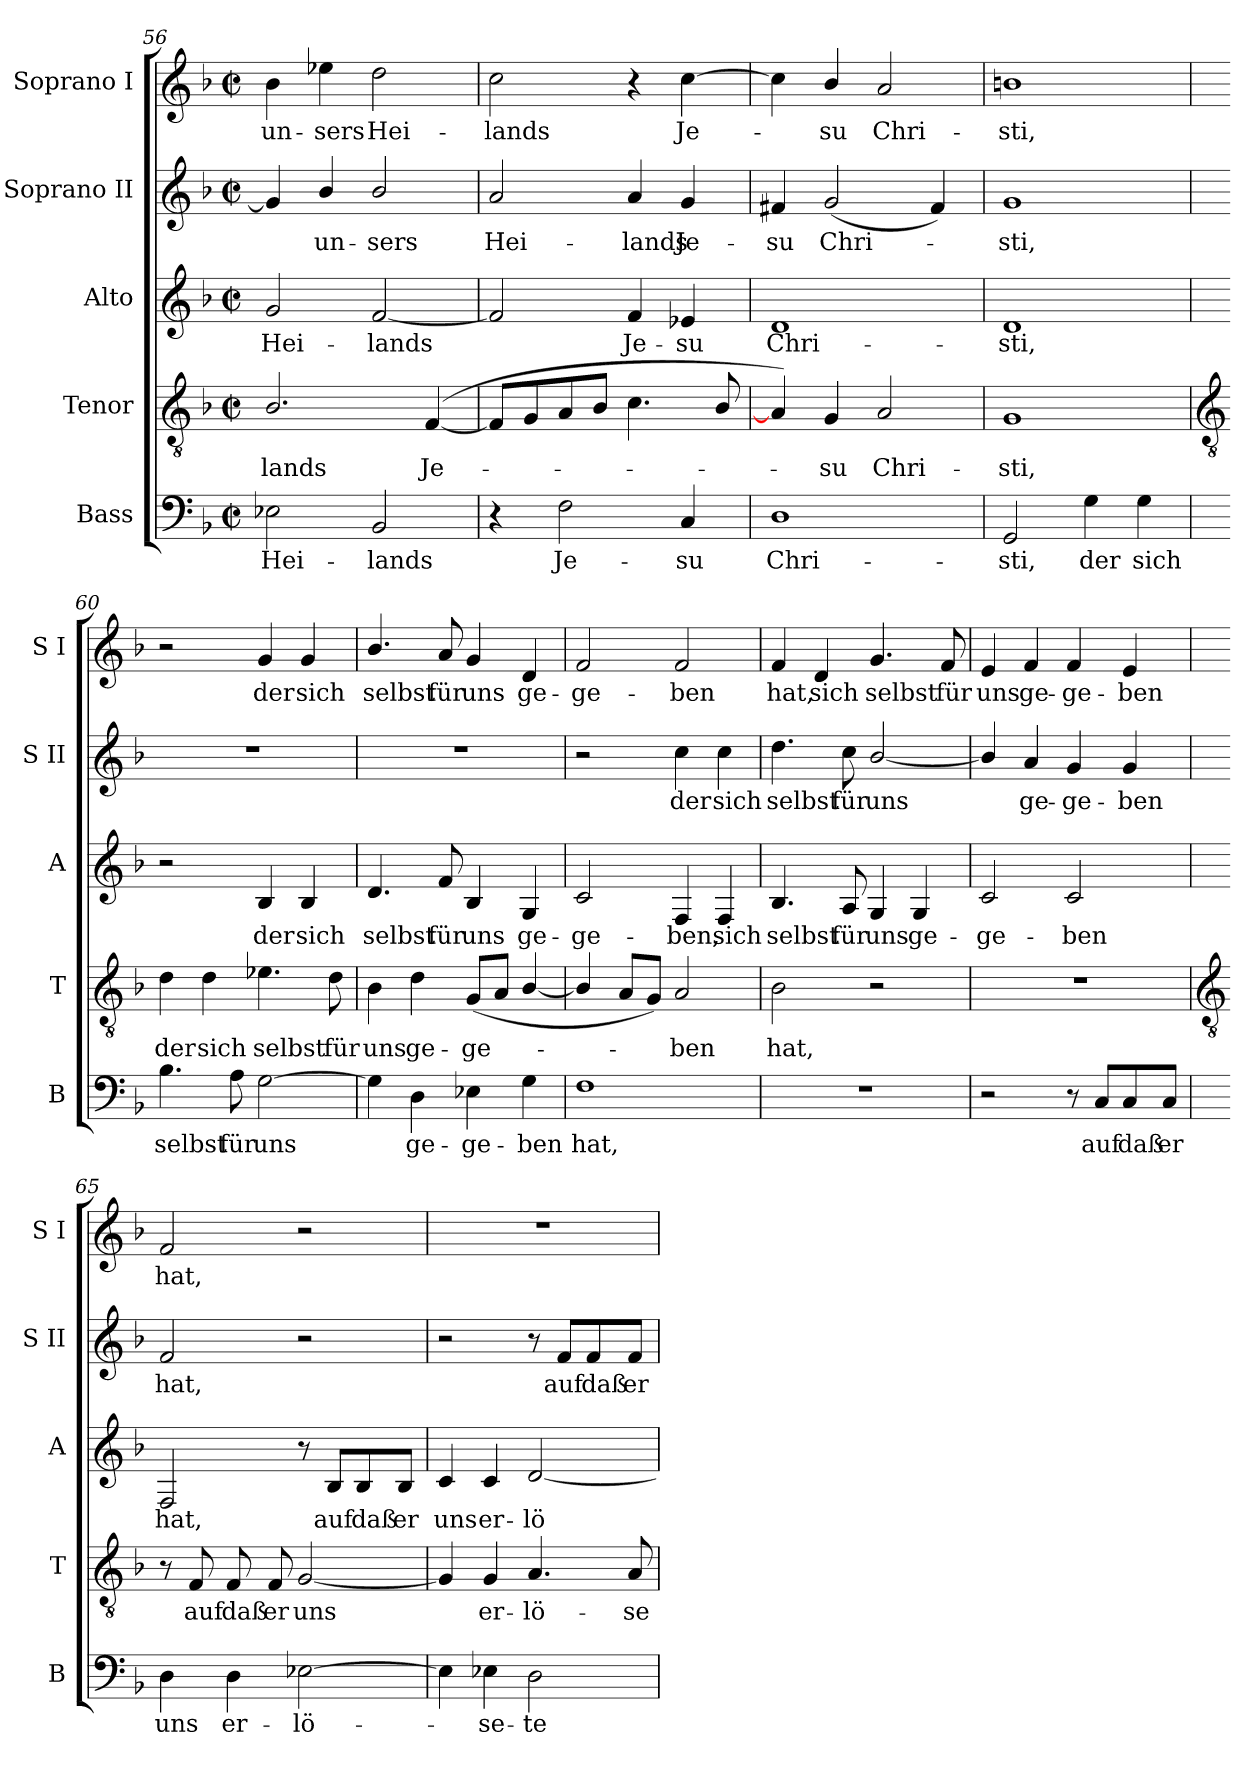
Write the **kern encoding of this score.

**kern	**text	**kern	**text	**kern	**text	**kern	**text	**kern	**text
*part5	*part5	*part4	*part4	*part3	*part3	*part2	*part2	*part1	*part1
*staff5	*staff5	*staff4	*staff4	*staff3	*staff3	*staff2	*staff2	*staff1	*staff1
*I"Bass	*	*I"Tenor	*	*I"Alto	*	*I"Soprano II	*	*I"Soprano I	*
*I'B	*	*I'T	*	*I'A	*	*I'S II	*	*I'S I	*
*clefF4	*	*clefGv2	*	*clefG2	*	*clefG2	*	*clefG2	*
*k[b-]	*	*k[b-]	*	*k[b-]	*	*k[b-]	*	*k[b-]	*
*F:	*	*F:	*	*F:	*	*F:	*	*F:	*
*M2/2	*	*M2/2	*	*M2/2	*	*M2/2	*	*M2/2	*
*met(c|)	*	*met(c|)	*	*met(c|)	*	*met(c|)	*	*met(c|)	*
=56	=56	=56	=56	=56	=56	=56	=56	=56	=56
!	!LO:LY:b	!	!LO:LY:b	!	!LO:LY:b	!	!	!	!LO:LY:b
2E-X	Hei-	2.B-/	-lands	2g	Hei-	4g]	.	4b-	un-
!	!	!	!	!	!	!	!LO:LY:b	!	!LO:LY:b
.	.	.	.	.	.	4b-/	un-	4ee-X	-sers
!	!LO:LY:b	!	!	!	!LO:LY:b	!	!LO:LY:b	!	!LO:LY:b
2BB-	-lands	.	.	[2f	-lands	2b-/	-sers	2dd	Hei-
!	!	!	!LO:LY:b	!	!	!	!	!	!
.	.	(<[4F	Je-	.	.	.	.	.	.
=57	=57	=57	=57	=57	=57	=57	=57	=57	=57
!	!	!	!	!	!	!	!LO:LY:b	!	!LO:LY:b
4r	.	8FL]	.	2f]	.	2a	Hei-	2cc	-lands
.	.	8G	.	.	.	.	.	.	.
!	!LO:LY:b	!	!	!	!	!	!	!	!
2F	Je-	8A	.	.	.	.	.	.	.
.	.	8B-J	.	.	.	.	.	.	.
!	!	!	!	!	!LO:LY:b	!	!LO:LY:b	!	!
.	.	4.c	.	4f	Je-	4a	-lands	4r	.
!	!LO:LY:b	!	!	!	!LO:LY:b	!	!LO:LY:b	!	!LO:LY:b
4C	-su	.	.	4e-X	-su	4g	Je-	[4cc	Je-
.	.	8B-/	.	.	.	.	.	.	.
=58	=58	=58	=58	=58	=58	=58	=58	=58	=58
!	!LO:LY:b	!	!	!	!LO:LY:b	!	!LO:LY:b	!	!
1D	Chri-	4A])	.	1d	Chri-	4f#X	-su	4cc]	.
!	!	!	!LO:LY:b	!	!	!	!LO:LY:b	!	!LO:LY:b
.	.	4G	su	.	.	(<2g	Chri-	4b-/	su
!	!	!	!LO:LY:b	!	!	!	!	!	!LO:LY:b
.	.	2A	Chri-	.	.	.	.	2a	Chri-
.	.	.	.	.	.	4f#)	.	.	.
=59	=59	=59	=59	=59	=59	=59	=59	=59	=59
!	!LO:LY:b	!	!LO:LY:b	!	!LO:LY:b	!	!LO:LY:b	!	!LO:LY:b
2GG	-sti,	1G	-sti,	1d	-sti,	1g	sti,	1bn	-sti,
!	!LO:LY:b	!	!	!	!	!	!	!	!
4G	der	.	.	.	.	.	.	.	.
!	!LO:LY:b	!	!	!	!	!	!	!	!
4G	sich	.	.	.	.	.	.	.	.
!!LO:LB:g=z
=60	=60	=60	=60	=60	=60	=60	=60	=60	=60
*	*	*clefGv2	*	*	*	*	*	*	*
!	!LO:LY:b	!	!LO:LY:b	!	!	!	!	!	!
4.B-	selbst	4d	der	2r	.	1r	.	2r	.
!	!	!	!LO:LY:b	!	!	!	!	!	!
.	.	4d	sich	.	.	.	.	.	.
!	!LO:LY:b	!	!	!	!	!	!	!	!
8A	für	.	.	.	.	.	.	.	.
!	!LO:LY:b	!	!LO:LY:b	!	!LO:LY:b	!	!	!	!LO:LY:b
[2G	uns	4.e-X	selbst	4B-	der	.	.	4g	der
!	!	!	!	!	!LO:LY:b	!	!	!	!LO:LY:b
.	.	.	.	4B-	sich	.	.	4g	sich
!	!	!	!LO:LY:b	!	!	!	!	!	!
.	.	8d	für	.	.	.	.	.	.
=61	=61	=61	=61	=61	=61	=61	=61	=61	=61
!	!	!	!LO:LY:b	!	!LO:LY:b	!	!	!	!LO:LY:b
4G]	.	4B-	uns	4.d	selbst	1r	.	4.b-/	selbst
!	!LO:LY:b	!	!LO:LY:b	!	!	!	!	!	!
4D	ge-	4d	ge-	.	.	.	.	.	.
!	!	!	!	!	!LO:LY:b	!	!	!	!LO:LY:b
.	.	.	.	8f	für	.	.	8a	für
!	!LO:LY:b	!	!LO:LY:b	!	!LO:LY:b	!	!	!	!LO:LY:b
4E-X	-ge-	(<8GL	-ge-	4B-	uns	.	.	4g	uns
.	.	8AJ	.	.	.	.	.	.	.
!	!LO:LY:b	!	!	!	!LO:LY:b	!	!	!	!LO:LY:b
4G	-ben	[4B-/	.	4G	ge-	.	.	4d	ge-
=62	=62	=62	=62	=62	=62	=62	=62	=62	=62
!	!LO:LY:b	!	!	!	!LO:LY:b	!	!	!	!LO:LY:b
1F	hat,	4B-/]	.	2c	-ge-	2r	.	2f	-ge-
.	.	8AL	.	.	.	.	.	.	.
.	.	8GJ)	.	.	.	.	.	.	.
!	!	!	!LO:LY:b	!	!LO:LY:b	!	!LO:LY:b	!	!LO:LY:b
.	.	2A	ben	4F	-ben,	4cc	der	2f	-ben
!	!	!	!	!	!LO:LY:b	!	!LO:LY:b	!	!
.	.	.	.	4F	sich	4cc	sich	.	.
=63	=63	=63	=63	=63	=63	=63	=63	=63	=63
!	!	!	!LO:LY:b	!	!LO:LY:b	!	!LO:LY:b	!	!LO:LY:b
1r	.	2B-	hat,	4.B-	selbst	4.dd	selbst	4f	hat,
!	!	!	!	!	!	!	!	!	!LO:LY:b
.	.	.	.	.	.	.	.	4d	sich
!	!	!	!	!	!LO:LY:b	!	!LO:LY:b	!	!
.	.	.	.	8A	für	8cc	für	.	.
!	!	!	!	!	!LO:LY:b	!	!LO:LY:b	!	!LO:LY:b
.	.	2r	.	4G	uns	[2b-/	uns	4.g	selbst
!	!	!	!	!	!LO:LY:b	!	!	!	!
.	.	.	.	4G	ge-	.	.	.	.
!	!	!	!	!	!	!	!	!	!LO:LY:b
.	.	.	.	.	.	.	.	8f	für
=64	=64	=64	=64	=64	=64	=64	=64	=64	=64
!	!	!	!	!	!LO:LY:b	!	!	!	!LO:LY:b
2r	.	1r	.	2c	-ge-	4b-/]	.	4e	uns
!	!	!	!	!	!	!	!LO:LY:b	!	!LO:LY:b
.	.	.	.	.	.	4a	ge-	4f	ge-
!	!	!	!	!	!LO:LY:b	!	!LO:LY:b	!	!LO:LY:b
8r	.	.	.	2c	-ben	4g	-ge-	4f	-ge-
!	!LO:LY:b	!	!	!	!	!	!	!	!
8C/L	auf	.	.	.	.	.	.	.	.
!	!LO:LY:b	!	!	!	!	!	!LO:LY:b	!	!LO:LY:b
8C/	daß	.	.	.	.	4g	-ben	4e	-ben
!	!LO:LY:b	!	!	!	!	!	!	!	!
8C/J	er	.	.	.	.	.	.	.	.
!!LO:LB:g=z
=65	=65	=65	=65	=65	=65	=65	=65	=65	=65
*	*	*clefGv2	*	*	*	*	*	*	*
!	!LO:LY:b	!	!	!	!LO:LY:b	!	!LO:LY:b	!	!LO:LY:b
4D	uns	8r	.	2F	hat,	2f	hat,	2f	hat,
!	!	!	!LO:LY:b	!	!	!	!	!	!
.	.	8F	auf	.	.	.	.	.	.
!	!LO:LY:b	!	!LO:LY:b	!	!	!	!	!	!
4D	er-	8F	daß	.	.	.	.	.	.
!	!	!	!LO:LY:b	!	!	!	!	!	!
.	.	8F	er	.	.	.	.	.	.
!	!LO:LY:b	!	!LO:LY:b	!	!	!	!	!	!
[2E-X	-lö-	[2G	uns	8r	.	2r	.	2r	.
!	!	!	!	!	!LO:LY:b	!	!	!	!
.	.	.	.	8B-/L	auf	.	.	.	.
!	!	!	!	!	!LO:LY:b	!	!	!	!
.	.	.	.	8B-/	daß	.	.	.	.
!	!	!	!	!	!LO:LY:b	!	!	!	!
.	.	.	.	8B-/J	er	.	.	.	.
=66	=66	=66	=66	=66	=66	=66	=66	=66	=66
!	!	!	!	!	!LO:LY:b	!	!	!	!
4E-]	.	4G]	.	4c	uns	2r	.	1r	.
!	!LO:LY:b	!	!LO:LY:b	!	!LO:LY:b	!	!	!	!
4E-	se-	4G	er-	4c	er-	.	.	.	.
!	!LO:LY:b	!	!LO:LY:b	!	!LO:LY:b	!	!	!	!
2D	-te	4.A	-lö-	[2d	-lö-	8r	.	.	.
!	!	!	!	!	!	!	!LO:LY:b	!	!
.	.	.	.	.	.	8f/L	auf	.	.
!	!	!	!	!	!	!	!LO:LY:b	!	!
.	.	.	.	.	.	8f/	daß	.	.
!	!	!	!LO:LY:b	!	!	!	!LO:LY:b	!	!
.	.	8A	-se-	.	.	8f/J	er	.	.
=	=	=	=	=	=	=	=	=	=
*-	*-	*-	*-	*-	*-	*-	*-	*-	*-
